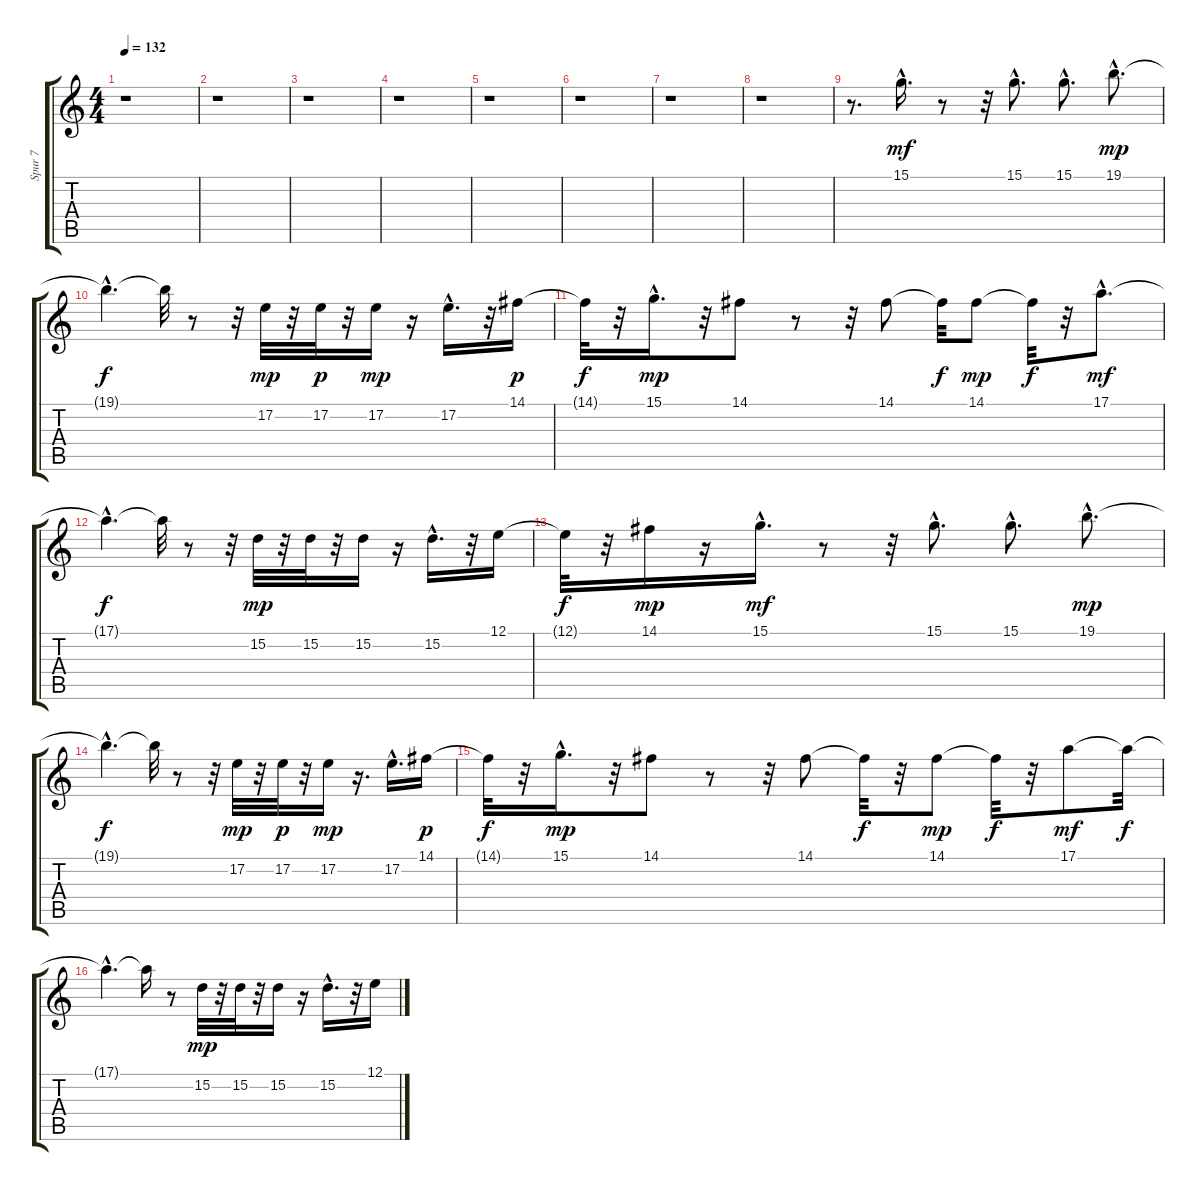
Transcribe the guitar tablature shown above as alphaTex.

\track ("Spur 7" "Spur 7") {instrument synthbrass2}
\staff {score tabs}
\tuning (E4 B3 G3 D3 A2 E2) {hide}
\ts (4 4)
\tempo 132
\clef g2
\ks c
r.1{dy mp} |
r.1 |
r.1 |
r.1 |
r.1 |
r.1 |
r.1 |
r.1 |
r.8{d} 15.1{hac}.16{d dy mf} r.8 r.32 15.1{hac}.8{d} 15.1{hac}.8{d} 19.1{hac}.8{d dy mp} |
19.1{hac t}.4{d dy f} 19.1{t}.32 r.8 r.32 17.2.32{dy mp} r.32 17.2.32{dy p} r.32 17.2.16{dy mp} r.16 17.2{hac}.16{d} r.32 14.1.16{dy p} |
14.1{t}.32{dy f} r.32 15.1{hac}.16{d dy mp} r.32 14.1.8 r.8 r.32 14.1.8 14.1{t}.32{dy f} 14.1.8{dy mp} 14.1{t}.32{dy f} r.32 17.1{hac}.8{d dy mf} |
17.1{hac t}.4{d dy f} 17.1{t}.32 r.8 r.32 15.2.32{dy mp} r.32 15.2.32 r.32 15.2.16 r.16 15.2{hac}.16{d} r.32 12.1.16 |
12.1{t}.32{dy f} r.32 14.1.16{dy mp} r.16 15.1{hac}.16{d dy mf} r.8 r.32 15.1{hac}.8{d} 15.1{hac}.8{d} 19.1{hac}.8{d dy mp} |
19.1{hac t}.4{d dy f} 19.1{t}.32 r.8 r.32 17.2.32{dy mp} r.32 17.2.32{dy p} r.32 17.2.16{dy mp} r.16{d} 17.2{hac}.16{d} 14.1.16{dy p} |
14.1{t}.32{dy f} r.32 15.1{hac}.16{d dy mp} r.32 14.1.8 r.8 r.32 14.1.8 14.1{t}.32{dy f} r.32 14.1.8{dy mp} 14.1{t}.32{dy f} r.32 17.1.8{dy mf} 17.1{t}.32{dy f} |
17.1{hac t}.4{d} 17.1{t}.16 r.8 15.2.32{dy mp} r.32 15.2.32 r.32 15.2.16 r.16 15.2{hac}.16{d} r.32 12.1.16
